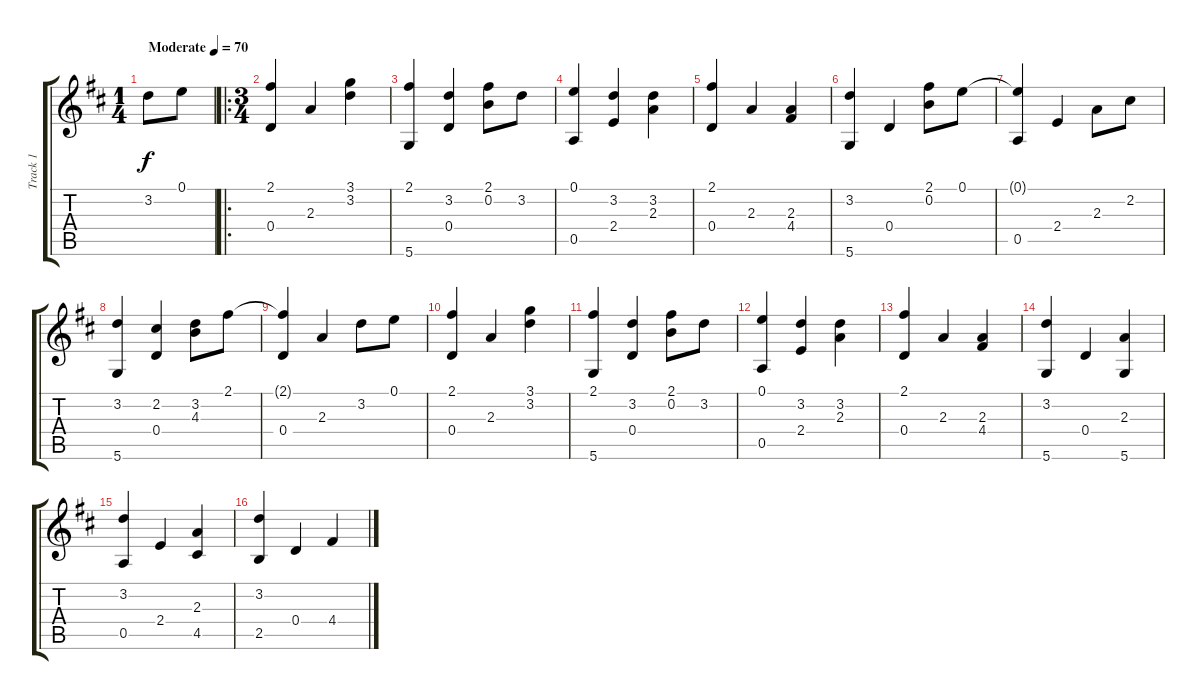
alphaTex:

\track ("Track 1" "Track 1") {instrument acousticguitarnylon}
\staff {score tabs}
\tuning (E4 B3 G3 D3 A2 D2) {hide}
\ts (1 4)
\tempo (70 "Moderate")
\clef g2
\ks d
3.2.8{dy f instrument acousticguitarnylon} 0.1.8 |
\ro
\ts (3 4)
(2.1 0.4).4 2.3.4 (3.1 3.2).4 |
(2.1 5.6).4 (3.2 0.4).4 (2.1 0.2).8 3.2.8 |
(0.1 0.5).4 (3.2 2.4).4 (3.2 2.3).4 |
(2.1 0.4).4 2.3.4 (2.3 4.4).4 |
(3.2 5.6).4 0.4.4 (2.1 0.2).8 0.1.8 |
(0.1{t} 0.5).4 2.4.4 2.3.8 2.2.8 |
(3.2 5.6).4 (2.2 0.4).4 (3.2 4.3).8 2.1.8 |
(2.1{t} 0.4).4 2.3.4 3.2.8 0.1.8 |
(2.1 0.4).4 2.3.4 (3.1 3.2).4 |
(2.1 5.6).4 (3.2 0.4).4 (2.1 0.2).8 3.2.8 |
(0.1 0.5).4 (3.2 2.4).4 (3.2 2.3).4 |
(2.1 0.4).4 2.3.4 (2.3 4.4).4 |
(3.2 5.6).4 0.4.4 (2.3 5.6).4 |
(3.2 0.5).4 2.4.4 (2.3 4.5).4 |
(3.2 2.5).4 0.4.4 4.4.4
